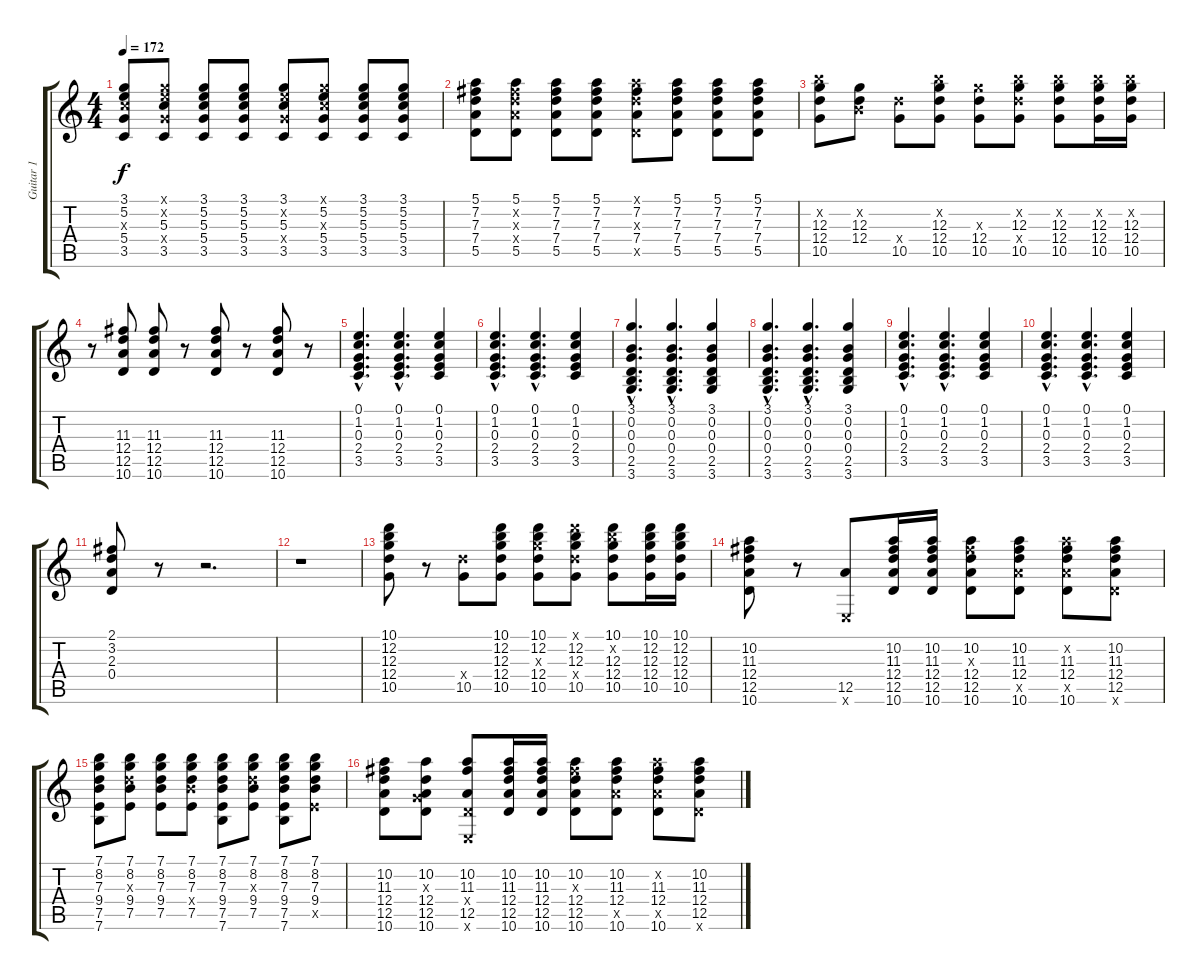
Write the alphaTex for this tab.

\track ("Guitar 1" "Guitar 1") {instrument distortionguitar}
\staff {score tabs}
\tuning (E4 B3 G3 D3 A2 E2) {hide}
\ts (4 4)
\tempo 172
\clef g2
\ks c
(3.1 5.2 5.3{x} 5.4 3.5).8{dy f} (3.1{x} 5.2{x} 5.3 5.4{x} 3.5).8 (3.1 5.2 5.3 5.4 3.5).8 (3.1 5.2 5.3 5.4 3.5).8 (3.1 5.2{x} 5.3 5.4{x} 3.5).8 (3.1{x} 5.2 5.3{x} 5.4 3.5).8 (3.1 5.2 5.3 5.4 3.5).8 (3.1 5.2 5.3 5.4 3.5).8 |
(5.1 7.2 7.3 7.4 5.5).8 (5.1 7.2{x} 7.3{x} 7.4{x} 5.5).8 (5.1 7.2 7.3 7.4 5.5).8 (5.1 7.2 7.3 7.4 5.5).8 (5.1{x} 7.2 7.3{x} 7.4 5.5{x}).8 (5.1 7.2 7.3 7.4 5.5).8 (5.1 7.2 7.3 7.4 5.5).8 (5.1 7.2 7.3 7.4 5.5).8 |
(12.2{x} 12.3 12.4 10.5).8 (0.2{x} 12.3 12.4).8 (12.4{x} 10.5).8 (12.2{x} 12.3 12.4 10.5).8 (12.3{x} 12.4 10.5).8 (12.2{x} 12.3 12.4{x} 10.5).8 (12.2{x} 12.3 12.4 10.5).8 (12.2{x} 12.3 12.4 10.5).16 (12.2{x} 12.3 12.4 10.5).16 |
r.8 (11.3 12.4 12.5 10.6).8 (11.3 12.4 12.5 10.6).8 r.8 (11.3 12.4 12.5 10.6).8 r.8 (11.3 12.4 12.5 10.6).8 r.8 |
(0.1{hac} 1.2{hac} 0.3 2.4{hac} 3.5{hac}).4{d instrument distortionguitar} (0.1{hac} 1.2{hac} 0.3{hac} 2.4{hac} 3.5{hac}).4{d} (0.1 1.2 0.3 2.4 3.5).4 |
(0.1{hac} 1.2{hac} 0.3{hac} 2.4{hac} 3.5{hac}).4{d} (0.1{hac} 1.2{hac} 0.3{hac} 2.4{hac} 3.5{hac}).4{d} (0.1 1.2 0.3 2.4 3.5).4 |
(3.1{hac} 0.2{hac} 0.3{hac} 0.4{hac} 2.5{hac} 3.6{hac}).4{d} (3.1{hac} 0.2{hac} 0.3{hac} 0.4{hac} 2.5{hac} 3.6{hac}).4{d} (3.1 0.2 0.3 0.4 2.5 3.6).4 |
(3.1{hac} 0.2{hac} 0.3{hac} 0.4{hac} 2.5{hac} 3.6{hac}).4{d} (3.1{hac} 0.2{hac} 0.3{hac} 0.4{hac} 2.5{hac} 3.6{hac}).4{d} (3.1 0.2 0.3 0.4 2.5 3.6).4 |
(0.1{hac} 1.2{hac} 0.3{hac} 2.4{hac} 3.5{hac}).4{d} (0.1{hac} 1.2{hac} 0.3{hac} 2.4{hac} 3.5{hac}).4{d} (0.1 1.2 0.3 2.4 3.5).4 |
(0.1{hac} 1.2{hac} 0.3{hac} 2.4{hac} 3.5{hac}).4{d} (0.1{hac} 1.2{hac} 0.3{hac} 2.4{hac} 3.5{hac}).4{d} (0.1 1.2 0.3 2.4 3.5).4 |
(2.1 3.2 2.3 0.4).8 r.8 r.2{d} |
r.1 |
(10.1 12.2 12.3 12.4 10.5).8{volume 11 instrument electricguitarmuted} r.8 (12.4{x} 10.5).8 (10.1 12.2 12.3 12.4 10.5).8 (10.1 12.2 12.3{x} 12.4 10.5).8 (10.1{x} 12.2 12.3 12.4{x} 10.5).8 (10.1 12.2{x} 12.3 12.4 10.5).8 (10.1 12.2 12.3 12.4 10.5).16 (10.1 12.2 12.3 12.4 10.5).16 |
(10.2 11.3 12.4 12.5 10.6).8 r.8 (12.5 0.6{x}).8 (10.2 11.3 12.4 12.5 10.6).16 (10.2 11.3 12.4 12.5 10.6).16 (10.2 11.3{x} 12.4 12.5 10.6).8 (10.2 11.3 12.4 12.5{x} 10.6).8 (10.2{x} 11.3 12.4 12.5{x} 10.6).8 (10.2 11.3 12.4 12.5 10.6{x}).8 |
(7.1 8.2 7.3 9.4 7.5 7.6).8 (7.1 8.2 7.3{x} 9.4 7.5).8 (7.1 8.2 7.3 9.4 7.5).8 (7.1 8.2 7.3 9.4{x} 7.5).8 (7.1 8.2 7.3 9.4 7.5 7.6).8 (7.1 8.2 7.3{x} 9.4 7.5).8 (7.1 8.2 7.3 9.4 7.5 7.6).8 (7.1 8.2 7.3 9.4 7.5{x}).8 |
(10.2 11.3 12.4 12.5 10.6).8 (10.2 0.3{x} 12.4 12.5 10.6).8 (10.2 11.3 0.4{x} 12.5 0.6{x}).8 (10.2 11.3 12.4 12.5 10.6).16 (10.2 11.3 12.4 12.5 10.6).16 (10.2 11.3{x} 12.4 12.5 10.6).8 (10.2 11.3 12.4 12.5{x} 10.6).8 (10.2{x} 11.3 12.4 12.5{x} 10.6).8 (10.2 11.3 12.4 12.5 10.6{x}).8
